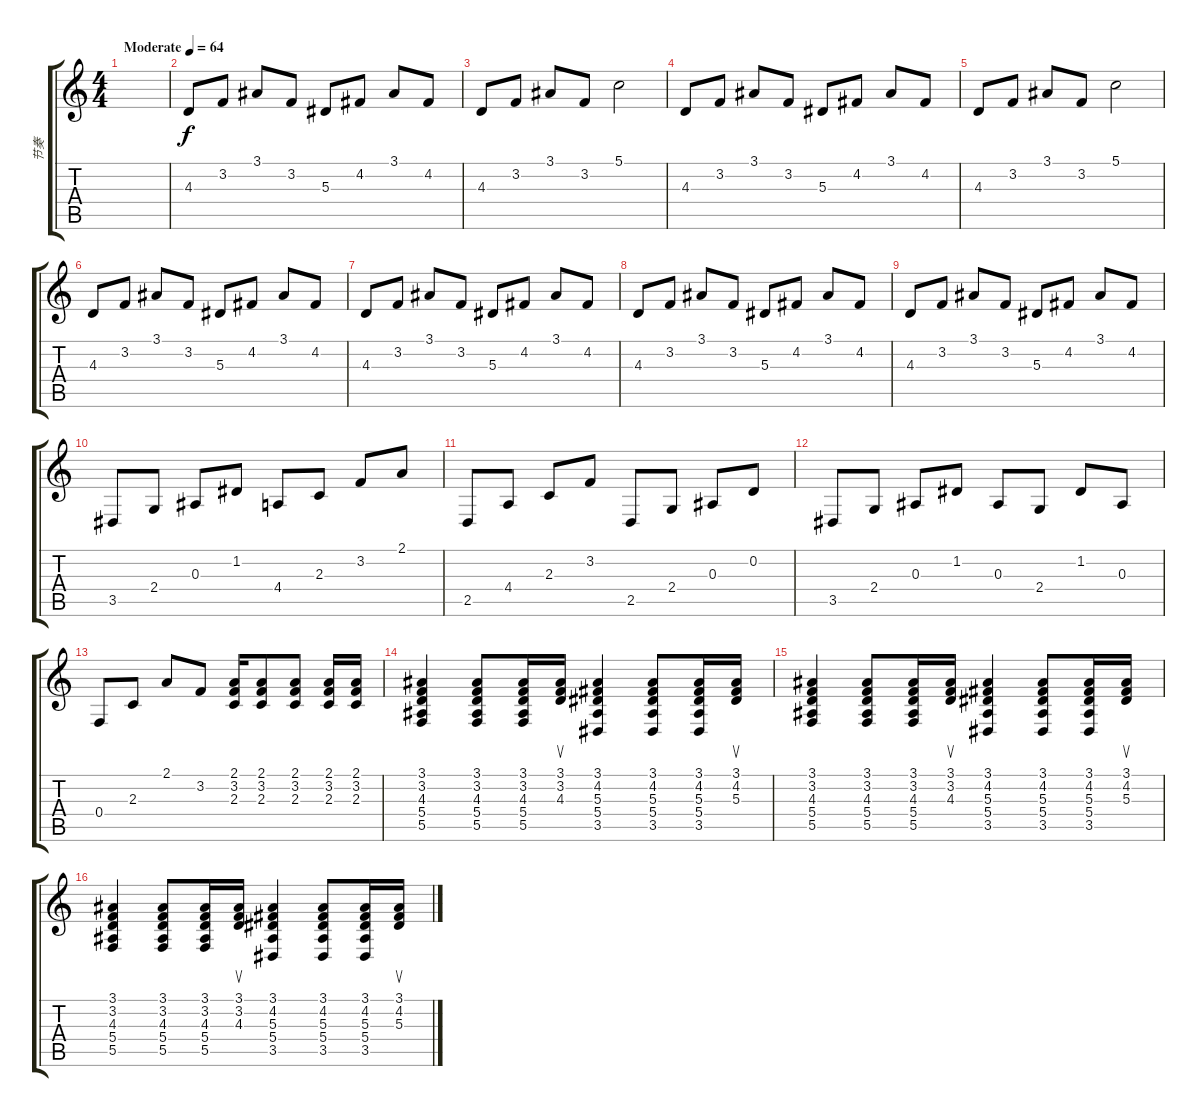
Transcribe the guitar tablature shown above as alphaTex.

\track ("节奏" "节奏") {instrument electricgrandpiano}
\staff {score tabs}
\tuning (G4 D4 Bb3 F3 C3 G2) {hide}
\ts (4 4)
\tempo (64 "Moderate")
\clef g2
\ks c
|
4.3.8 3.2.8 3.1.8 3.2.8 5.3.8 4.2.8 3.1.8 4.2.8 |
4.3.8 3.2.8 3.1.8{txt ""} 3.2.8 5.1.2 |
4.3.8 3.2.8 3.1.8 3.2.8 5.3.8 4.2.8 3.1.8 4.2.8 |
4.3.8 3.2.8 3.1.8 3.2.8 5.1.2 |
4.3.8 3.2.8 3.1.8 3.2.8 5.3.8 4.2.8 3.1.8 4.2.8 |
4.3.8 3.2.8 3.1.8 3.2.8 5.3.8 4.2.8 3.1.8 4.2.8 |
4.3.8 3.2.8 3.1.8 3.2.8 5.3.8 4.2.8 3.1.8 4.2.8 |
4.3.8 3.2.8 3.1.8 3.2.8 5.3.8 4.2.8 3.1.8 4.2.8 |
3.5.8 2.4.8 0.3.8 1.2.8 4.4.8 2.3.8 3.2.8 2.1.8 |
2.5.8 4.4.8 2.3.8 3.2.8 2.5.8 2.4.8 0.3.8 0.2.8 |
3.5.8 2.4.8 0.3.8 1.2.8 0.3.8 2.4.8 1.2.8 0.3.8 |
0.4.8 2.3.8 2.1.8 3.2.8 (2.1 3.2 2.3).16 (2.1 3.2 2.3).8 (2.1 3.2 2.3).8 (2.1 3.2 2.3).16 (2.1 3.2 2.3).16 |
(3.1 3.2 4.3 5.4 5.5).4 (3.1 3.2 4.3 5.4 5.5).8 (3.1 3.2 4.3 5.4 5.5).16 (3.1 3.2 4.3).16{su} (3.1 4.2 5.3 5.4 3.5).4 (3.1 4.2 5.3 5.4 3.5).8 (3.1 4.2 5.3 5.4 3.5).16 (3.1 4.2 5.3).16{su} |
(3.1 3.2 4.3 5.4 5.5).4 (3.1 3.2 4.3 5.4 5.5).8 (3.1 3.2 4.3 5.4 5.5).16 (3.1 3.2 4.3).16{su} (3.1 4.2 5.3 5.4 3.5).4 (3.1 4.2 5.3 5.4 3.5).8 (3.1 4.2 5.3 5.4 3.5).16 (3.1 4.2 5.3).16{su} |
(3.1 3.2 4.3 5.4 5.5).4 (3.1 3.2 4.3 5.4 5.5).8 (3.1 3.2 4.3 5.4 5.5).16 (3.1 3.2 4.3).16{su} (3.1 4.2 5.3 5.4 3.5).4 (3.1 4.2 5.3 5.4 3.5).8 (3.1 4.2 5.3 5.4 3.5).16 (3.1 4.2 5.3).16{su}
